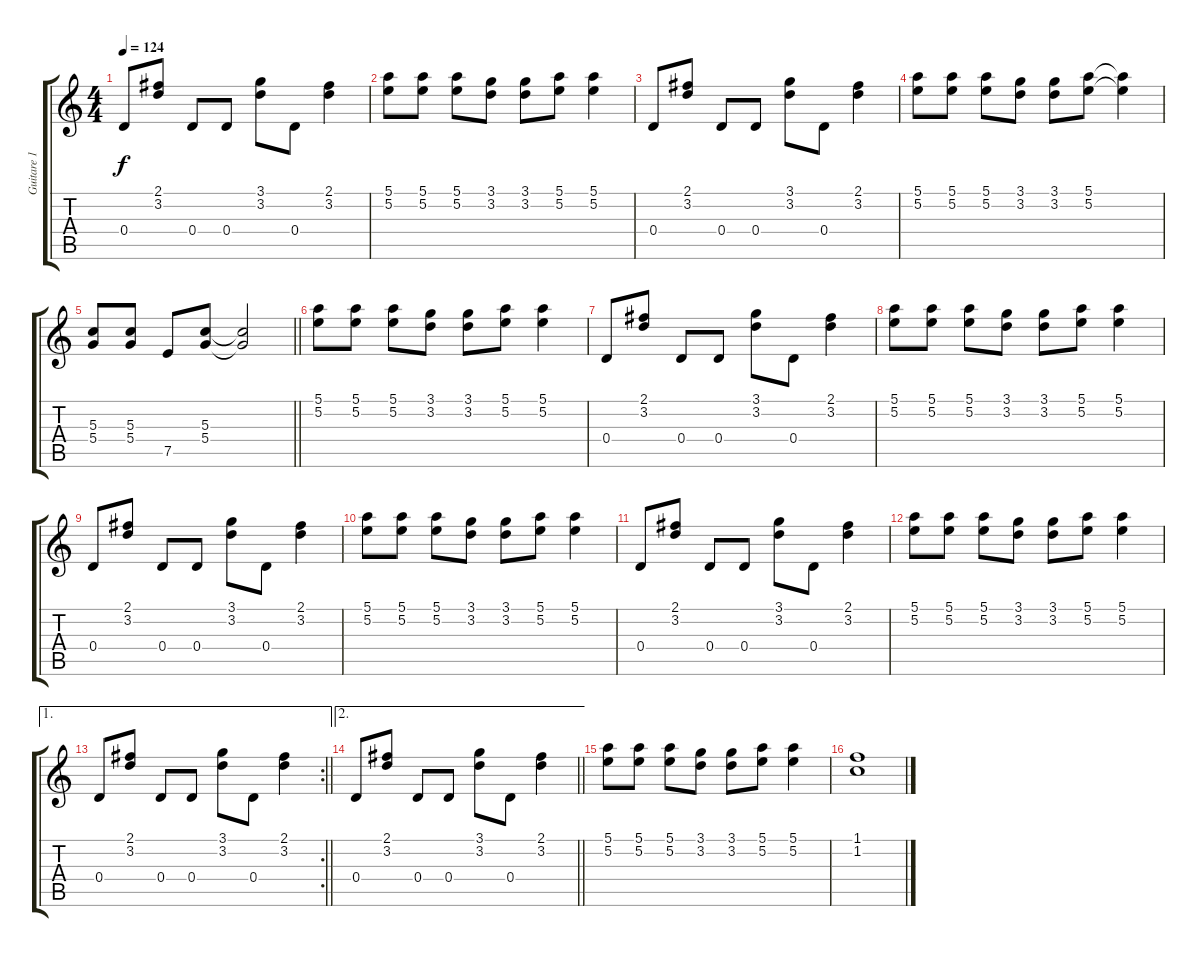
\track ("Guitare 1" "Guitare 1") {instrument overdrivenguitar}
\staff {score tabs}
\tuning (E4 B3 G3 D3 A2 E2) {hide}
\ts (4 4)
\tempo 124
\clef g2
\ks c
0.4.8{dy f} (2.1 3.2).8 0.4.8 0.4.8 (3.1 3.2).8 0.4.8 (2.1 3.2).4 |
(5.1 5.2).8 (5.1 5.2).8 (5.1 5.2).8 (3.1 3.2).8 (3.1 3.2).8 (5.1 5.2).8 (5.1 5.2).4 |
0.4.8 (2.1 3.2).8 0.4.8 0.4.8 (3.1 3.2).8 0.4.8 (2.1 3.2).4 |
(5.1 5.2).8 (5.1 5.2).8 (5.1 5.2).8 (3.1 3.2).8 (3.1 3.2).8 (5.1 5.2).8 (5.1{t} 5.2{t}).4 |
\barLineRight lightlight
(5.3 5.4).8 (5.3 5.4).8 7.5.8 (5.3 5.4).8 (5.3{t} 5.4{t}).2 |
(5.1 5.2).8 (5.1 5.2).8 (5.1 5.2).8 (3.1 3.2).8 (3.1 3.2).8 (5.1 5.2).8 (5.1 5.2).4 |
0.4.8 (2.1 3.2).8 0.4.8 0.4.8 (3.1 3.2).8 0.4.8 (2.1 3.2).4 |
(5.1 5.2).8 (5.1 5.2).8 (5.1 5.2).8 (3.1 3.2).8 (3.1 3.2).8 (5.1 5.2).8 (5.1 5.2).4 |
0.4.8 (2.1 3.2).8 0.4.8 0.4.8 (3.1 3.2).8 0.4.8 (2.1 3.2).4 |
(5.1 5.2).8 (5.1 5.2).8 (5.1 5.2).8 (3.1 3.2).8 (3.1 3.2).8 (5.1 5.2).8 (5.1 5.2).4 |
0.4.8 (2.1 3.2).8 0.4.8 0.4.8 (3.1 3.2).8 0.4.8 (2.1 3.2).4 |
(5.1 5.2).8 (5.1 5.2).8 (5.1 5.2).8 (3.1 3.2).8 (3.1 3.2).8 (5.1 5.2).8 (5.1 5.2).4 |
\ae 1
\rc 2
\barLineRight lightlight
0.4.8 (2.1 3.2).8 0.4.8 0.4.8 (3.1 3.2).8 0.4.8 (2.1 3.2).4 |
\ae 2
\barLineRight lightlight
0.4.8 (2.1 3.2).8 0.4.8 0.4.8 (3.1 3.2).8 0.4.8 (2.1 3.2).4 |
(5.1 5.2).8 (5.1 5.2).8 (5.1 5.2).8 (3.1 3.2).8 (3.1 3.2).8 (5.1 5.2).8 (5.1 5.2).4 |
(1.1 1.2).1
